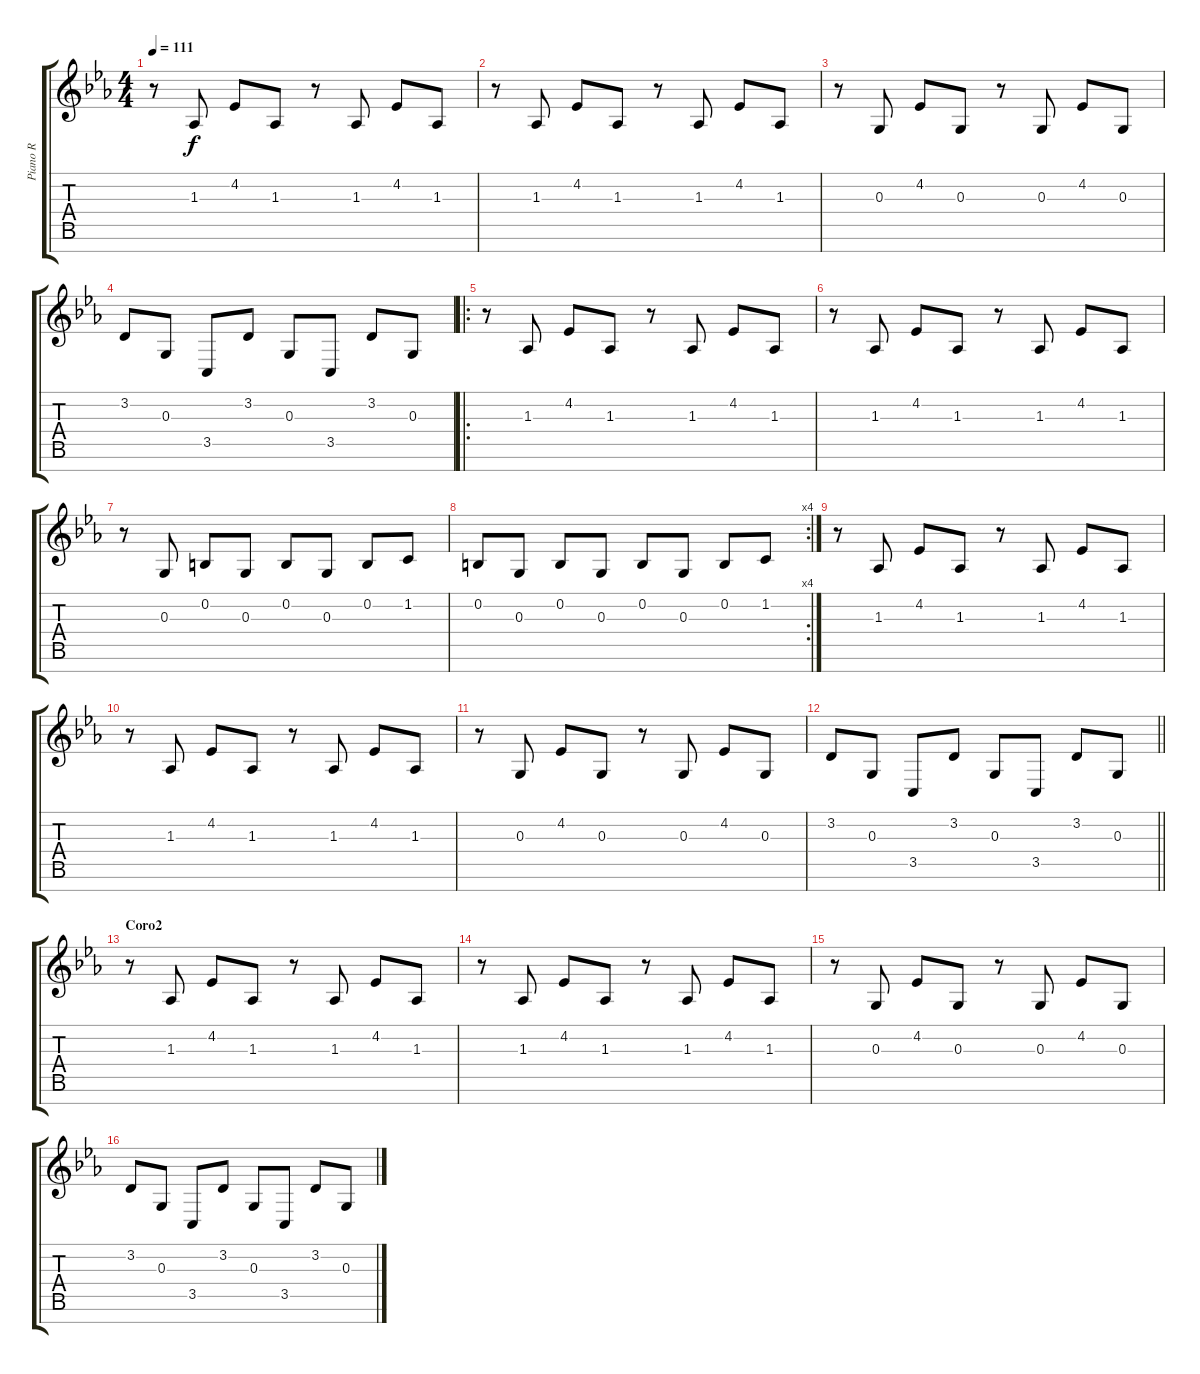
\track ("Piano R" "Piano R") {instrument acousticgrandpiano}
\staff {score tabs}
\tuning (E4 B3 G3 D3 A2 E2 B1) {hide}
\ts (4 4)
\tempo 111
\clef g2
\ks eb
r.8{dy f} 1.3.8 4.2.8 1.3.8 r.8 1.3.8 4.2.8 1.3.8 |
r.8 1.3.8 4.2.8 1.3.8 r.8 1.3.8 4.2.8 1.3.8 |
r.8 0.3.8 4.2.8 0.3.8 r.8 0.3.8 4.2.8 0.3.8 |
3.2.8 0.3.8 3.5.8 3.2.8 0.3.8 3.5.8 3.2.8 0.3.8 |
\ro
r.8 1.3.8 4.2.8 1.3.8 r.8 1.3.8 4.2.8 1.3.8 |
r.8 1.3.8 4.2.8 1.3.8 r.8 1.3.8 4.2.8 1.3.8 |
r.8 0.3.8 0.2.8 0.3.8 0.2.8 0.3.8 0.2.8 1.2.8 |
\rc 4
0.2.8 0.3.8 0.2.8 0.3.8 0.2.8 0.3.8 0.2.8 1.2.8 |
r.8 1.3.8 4.2.8 1.3.8 r.8 1.3.8 4.2.8 1.3.8 |
r.8 1.3.8 4.2.8 1.3.8 r.8 1.3.8 4.2.8 1.3.8 |
r.8 0.3.8 4.2.8 0.3.8 r.8 0.3.8 4.2.8 0.3.8 |
\barLineRight lightlight
3.2.8 0.3.8 3.5.8 3.2.8 0.3.8 3.5.8 3.2.8 0.3.8 |
\section ("" "Coro2")
r.8 1.3.8 4.2.8 1.3.8 r.8 1.3.8 4.2.8 1.3.8 |
r.8 1.3.8 4.2.8 1.3.8 r.8 1.3.8 4.2.8 1.3.8 |
r.8 0.3.8 4.2.8 0.3.8 r.8 0.3.8 4.2.8 0.3.8 |
3.2.8 0.3.8 3.5.8 3.2.8 0.3.8 3.5.8 3.2.8 0.3.8
